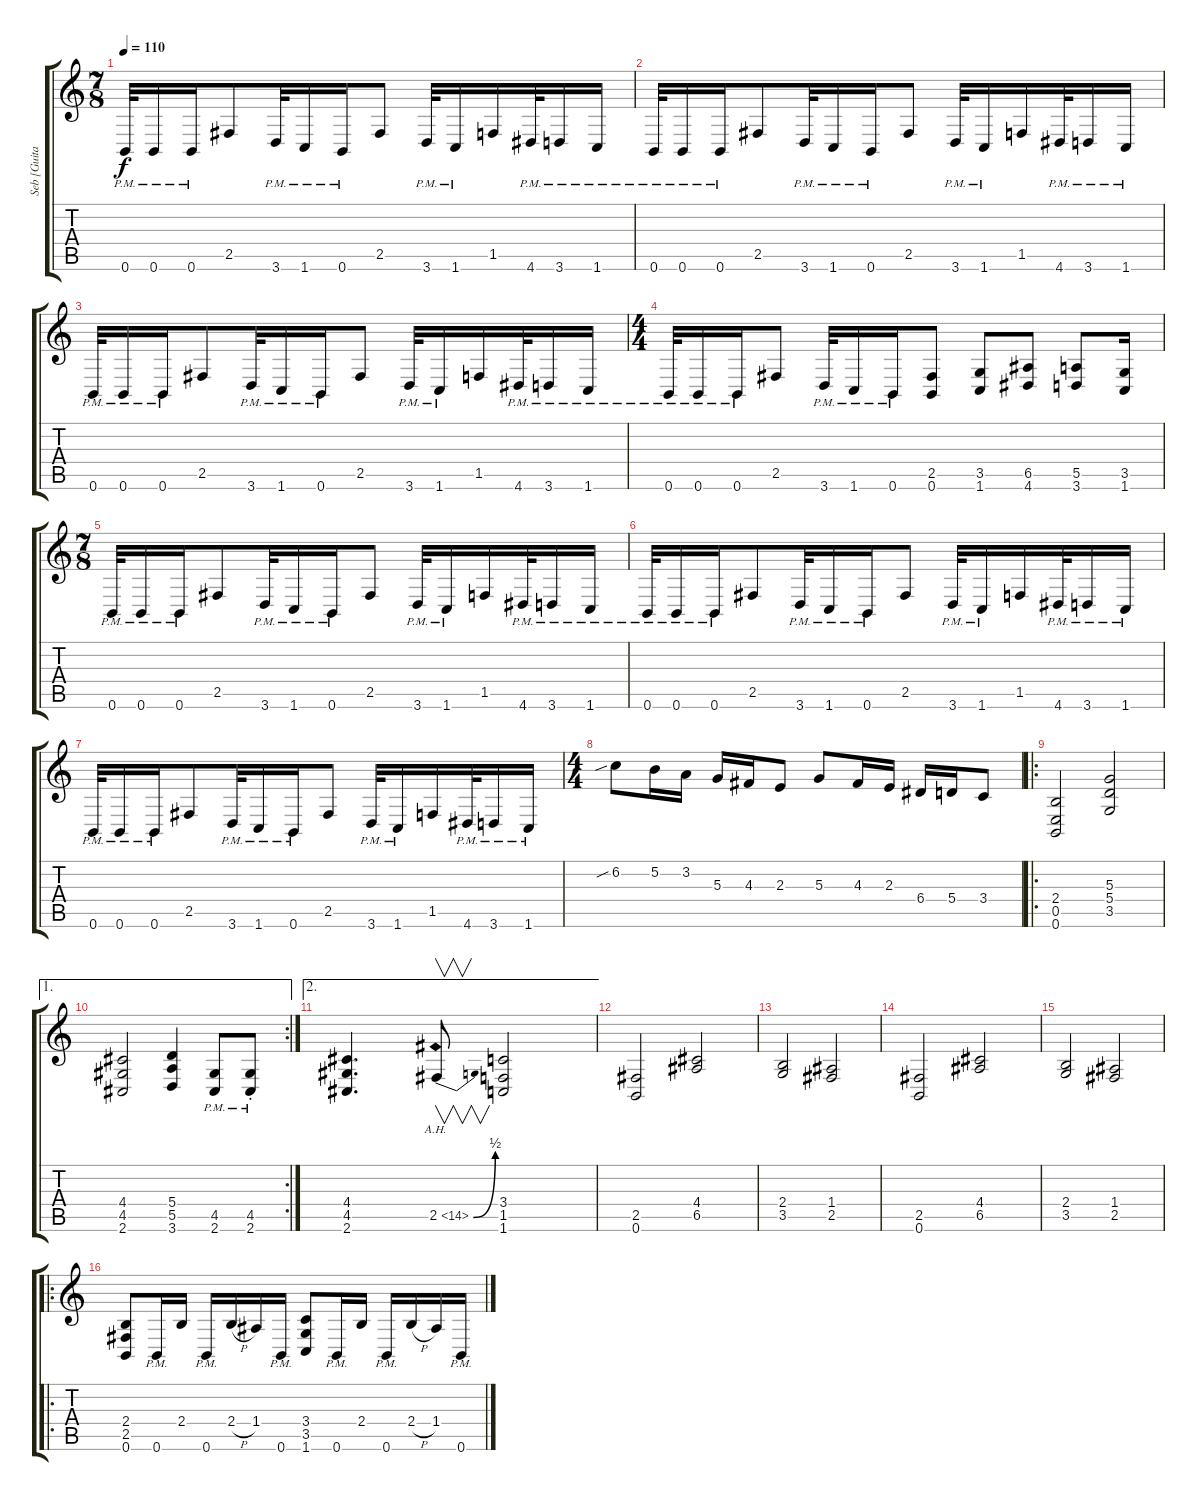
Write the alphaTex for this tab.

\track ("Seb [Guitar Left]" "Seb [Guita") {instrument distortionguitar}
\staff {score tabs}
\tuning (B3 Gb3 D3 A2 E2 B1) {hide}
\ts (7 8)
\tempo 110
\clef g2
\ks c
0.6{pm}.32{dy f instrument distortionguitar} 0.6{pm}.16 0.6{pm}.16 2.5.8 3.6{pm}.32 1.6{pm}.16 0.6{pm}.16 2.5.8 3.6{pm}.32 1.6{pm}.16 1.5.16 4.6{pm}.32 3.6{pm}.16 1.6{pm}.16 |
0.6{pm}.32 0.6{pm}.16 0.6{pm}.16 2.5.8 3.6{pm}.32 1.6{pm}.16 0.6{pm}.16 2.5.8 3.6{pm}.32 1.6{pm}.16 1.5.16 4.6{pm}.32 3.6{pm}.16 1.6{pm}.16 |
0.6{pm}.32 0.6{pm}.16 0.6{pm}.16 2.5.8 3.6{pm}.32 1.6{pm}.16 0.6{pm}.16 2.5.8 3.6{pm}.32 1.6{pm}.16 1.5.16 4.6{pm}.32 3.6{pm}.16 1.6{pm}.16 |
\ts (4 4)
0.6{pm}.32 0.6{pm}.16 0.6{pm}.16 2.5.8 3.6{pm}.32 1.6{pm}.16 0.6{pm}.16 (2.5 0.6).8 (3.5 1.6).8 (6.5 4.6).8 (5.5 3.6).8 (3.5 1.6).16 |
\ts (7 8)
0.6{pm}.32 0.6{pm}.16 0.6{pm}.16 2.5.8 3.6{pm}.32 1.6{pm}.16 0.6{pm}.16 2.5.8 3.6{pm}.32 1.6{pm}.16 1.5.16 4.6{pm}.32 3.6{pm}.16 1.6{pm}.16 |
0.6{pm}.32 0.6{pm}.16 0.6{pm}.16 2.5.8 3.6{pm}.32 1.6{pm}.16 0.6{pm}.16 2.5.8 3.6{pm}.32 1.6{pm}.16 1.5.16 4.6{pm}.32 3.6{pm}.16 1.6{pm}.16 |
0.6{pm}.32 0.6{pm}.16 0.6{pm}.16 2.5.8 3.6{pm}.32 1.6{pm}.16 0.6{pm}.16 2.5.8 3.6{pm}.32 1.6{pm}.16 1.5.16 4.6{pm}.32 3.6{pm}.16 1.6{pm}.16 |
\ts (4 4)
6.2{sib}.8 5.2.16 3.2.16 5.3.16 4.3.16 2.3.8 5.3.8 4.3.16 2.3.16 6.4.16 5.4.16 3.4.8 |
\ro
(2.4 0.5 0.6).2 (5.3 5.4 3.5).2 |
\ae 1
\rc 2
(4.4 4.5 2.6).2 (5.4 5.5 3.6).4 (4.5 2.6{pm}).8 (4.5 2.6{pm st}).8 |
\ae 2
(4.4 4.5 2.6).4{d} 2.5{be (bend 0 0 60 2) ah 12}.8{v} (3.4 1.5 1.6).2 |
(2.5 0.6).2{volume 12 balance 8} (4.4 6.5).2 |
(2.4 3.5).2 (1.4 2.5).2 |
(2.5 0.6).2 (4.4 6.5).2 |
(2.4 3.5).2 (1.4 2.5).2 |
\ro
(2.4 2.5 0.6).8{volume 16 balance 1} 0.6{pm}.16 2.4.16 0.6{pm}.16 2.4{h}.16 1.4.16 0.6{pm}.16 (3.4 3.5 1.6).8 0.6{pm}.16 2.4.16 0.6{pm}.16 2.4{h}.16 1.4.16 0.6{pm}.16
